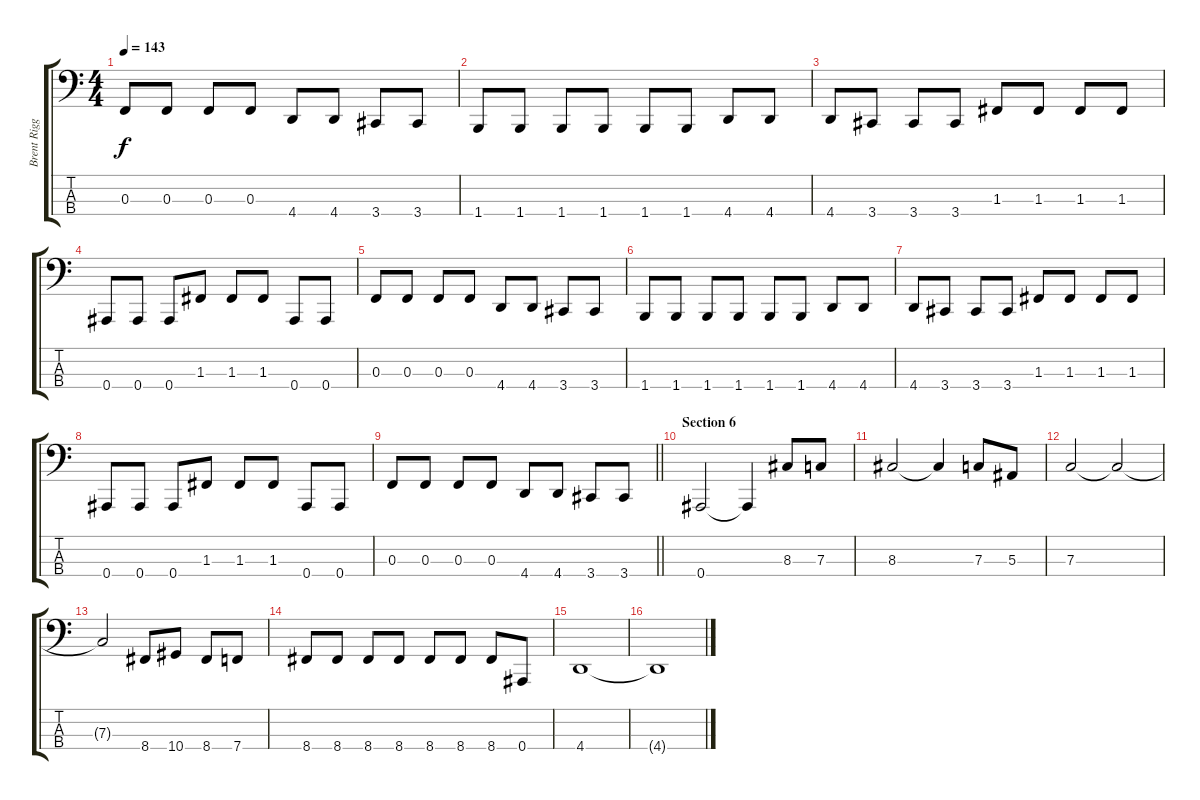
\track ("Brent Riggs" "Brent Rigg") {instrument electricbassfinger}
\staff {score tabs}
\tuning (Eb2 Bb1 F1 Bb0) {hide}
\ts (4 4)
\tempo 143
\clef f4
\ks c
0.3.8{dy f} 0.3.8 0.3.8 0.3.8 4.4.8 4.4.8 3.4.8 3.4.8 |
1.4.8 1.4.8 1.4.8 1.4.8 1.4.8 1.4.8 4.4.8 4.4.8 |
4.4.8 3.4.8 3.4.8 3.4.8 1.3.8 1.3.8 1.3.8 1.3.8 |
0.4.8 0.4.8 0.4.8 1.3.8 1.3.8 1.3.8 0.4.8 0.4.8 |
0.3.8 0.3.8 0.3.8 0.3.8 4.4.8 4.4.8 3.4.8 3.4.8 |
1.4.8 1.4.8 1.4.8 1.4.8 1.4.8 1.4.8 4.4.8 4.4.8 |
4.4.8 3.4.8 3.4.8 3.4.8 1.3.8 1.3.8 1.3.8 1.3.8 |
0.4.8 0.4.8 0.4.8 1.3.8 1.3.8 1.3.8 0.4.8 0.4.8 |
\barLineRight lightlight
0.3.8 0.3.8 0.3.8 0.3.8 4.4.8 4.4.8 3.4.8 3.4.8 |
\section ("" "Section 6")
0.4.2 0.4{t}.4 8.3.8 7.3.8 |
8.3.2 8.3{t}.4 7.3.8 5.3.8 |
7.3.2 7.3{t}.2 |
7.3{t}.2 8.4.8 10.4.8 8.4.8 7.4.8 |
8.4.8 8.4.8 8.4.8 8.4.8 8.4.8 8.4.8 8.4.8 0.4.8 |
4.4.1 |
4.4{t}.1
